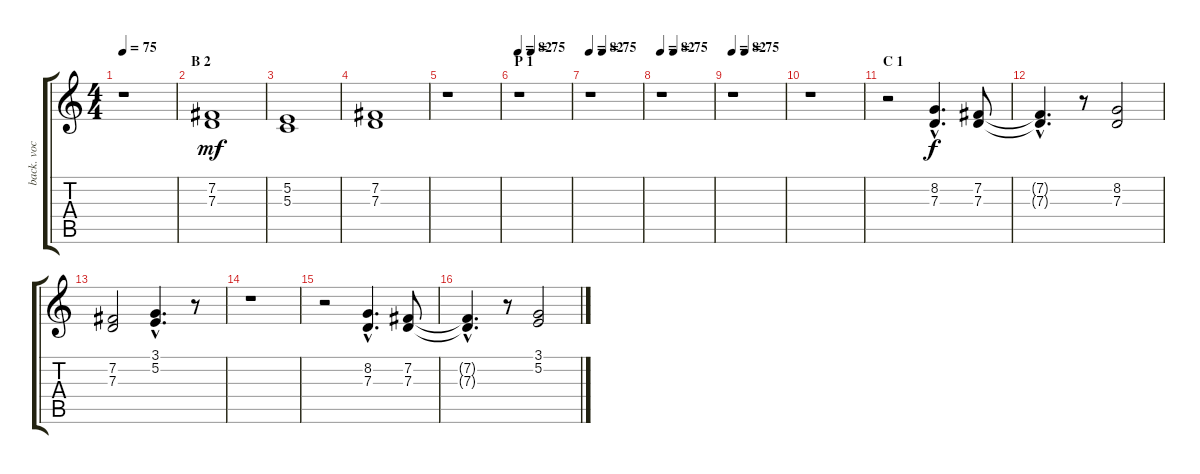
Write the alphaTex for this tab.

\track ("back. voc" "back. voc") {instrument choiraahs}
\staff {score tabs}
\tuning (E4 B3 G3 D3 A2 E2) {hide}
\ts (4 4)
\tempo 75
\clef g2
\ks c
r.1{dy mf} |
\section ("" "B 2")
(7.2 7.3).1 |
(5.2 5.3).1 |
(7.2 7.3).1 |
r.1 |
\section ("" "P 1")
\tempo 82
\tempo (75 0.25)
r.1 |
\tempo 82
\tempo (75 0.25)
r.1 |
\tempo 82
\tempo (75 0.25)
r.1 |
\tempo 82
\tempo (75 0.25)
r.1 |
r.1 |
\section ("" "C 1")
r.2 (8.2{hac} 7.3{hac}).4{d dy f} (7.2 7.3).8 |
(7.2{hac t} 7.3{hac t}).4{d} r.8 (8.2 7.3).2 |
(7.2 7.3).2 (3.1{hac} 5.2{hac}).4{d} r.8 |
r.1 |
r.2 (8.2{hac} 7.3{hac}).4{d} (7.2 7.3).8 |
(7.2{hac t} 7.3{hac t}).4{d} r.8 (3.1 5.2).2
